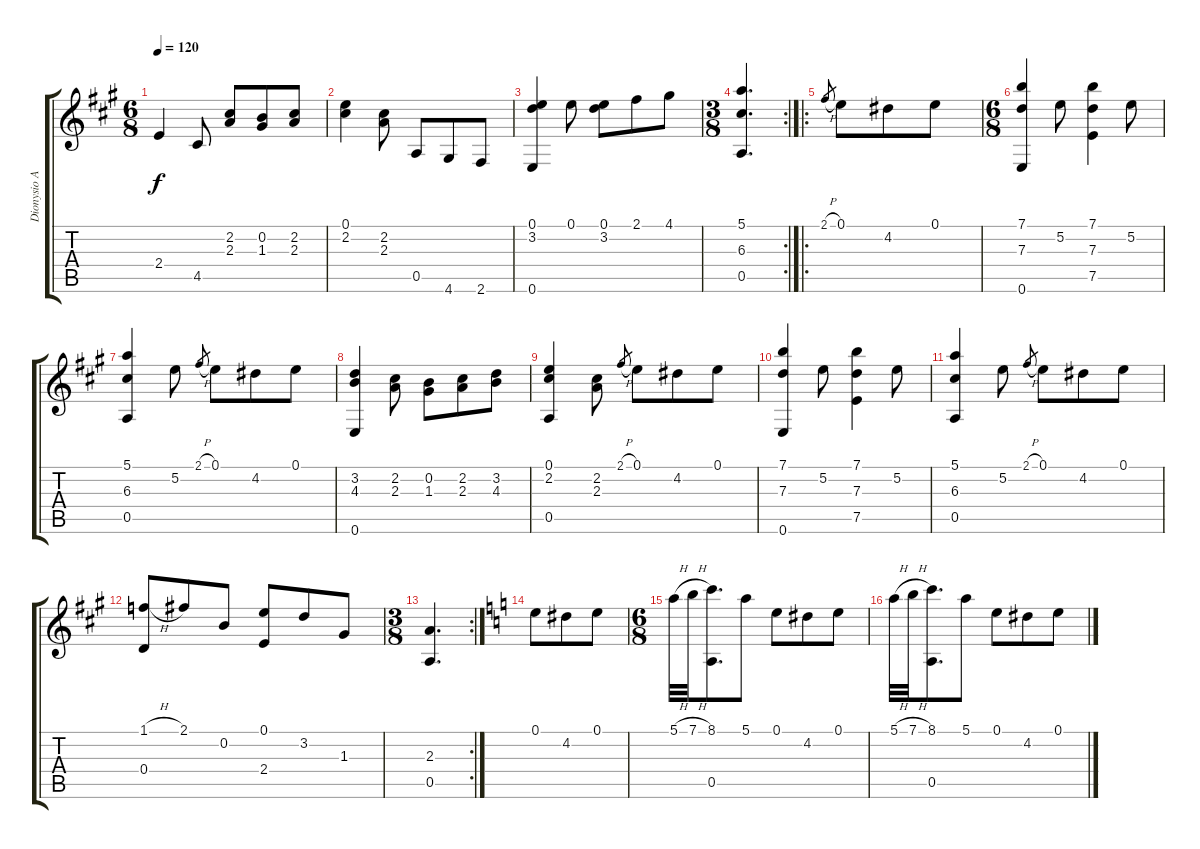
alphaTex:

\track ("Dionysio Aguado" "Dionysio A") {instrument acousticguitarnylon}
\staff {score tabs}
\tuning (E4 B3 G3 D3 A2 E2) {hide}
\ts (6 8)
\tempo 120
\clef g2
\ks a
2.4.4{dy f} 4.5.8 (2.2 2.3).8 (0.2 1.3).8 (2.2 2.3).8 |
(0.1 2.2).4 (2.2 2.3).8 0.5.8 4.6.8 2.6.8 |
(0.1 3.2 0.6).4 0.1.8 (0.1 3.2).8 2.1.8 4.1.8 |
\rc 2
\ts (3 8)
(5.1 6.3 0.5).4{d} |
\ro
2.1{h}.8{gr} 0.1.8 4.2.8 0.1.8 |
\ts (6 8)
(7.1 7.3 0.6).4 5.2.8 (7.1 7.3 7.5).4 5.2.8 |
(5.1 6.3 0.5).4 5.2.8 2.1{h}.8{gr} 0.1.8 4.2.8 0.1.8 |
(3.2 4.3 0.6).4 (2.2 2.3).8 (0.2 1.3).8 (2.2 2.3).8 (3.2 4.3).8 |
(0.1 2.2 0.5).4 (2.2 2.3).8 2.1{h}.8{gr} 0.1.8 4.2.8 0.1.8 |
(7.1 7.3 0.6).4 5.2.8 (7.1 7.3 7.5).4 5.2.8 |
(5.1 6.3 0.5).4 5.2.8 2.1{h}.8{gr} 0.1.8 4.2.8 0.1.8 |
(1.1{h} 0.4).8 2.1.8 0.2.8 (0.1 2.4).8 3.2.8 1.3.8 |
\rc 2
\ts (3 8)
(2.3 0.5).4{d} |
\ks c
0.1.8 4.2.8 0.1.8 |
\ts (6 8)
5.1{h}.32 7.1{h}.32 (8.1 0.5).8{d} 5.1.8 0.1.8 4.2.8 0.1.8 |
5.1{h}.32 7.1{h}.32 (8.1 0.5).8{d} 5.1.8 0.1.8 4.2.8 0.1.8
